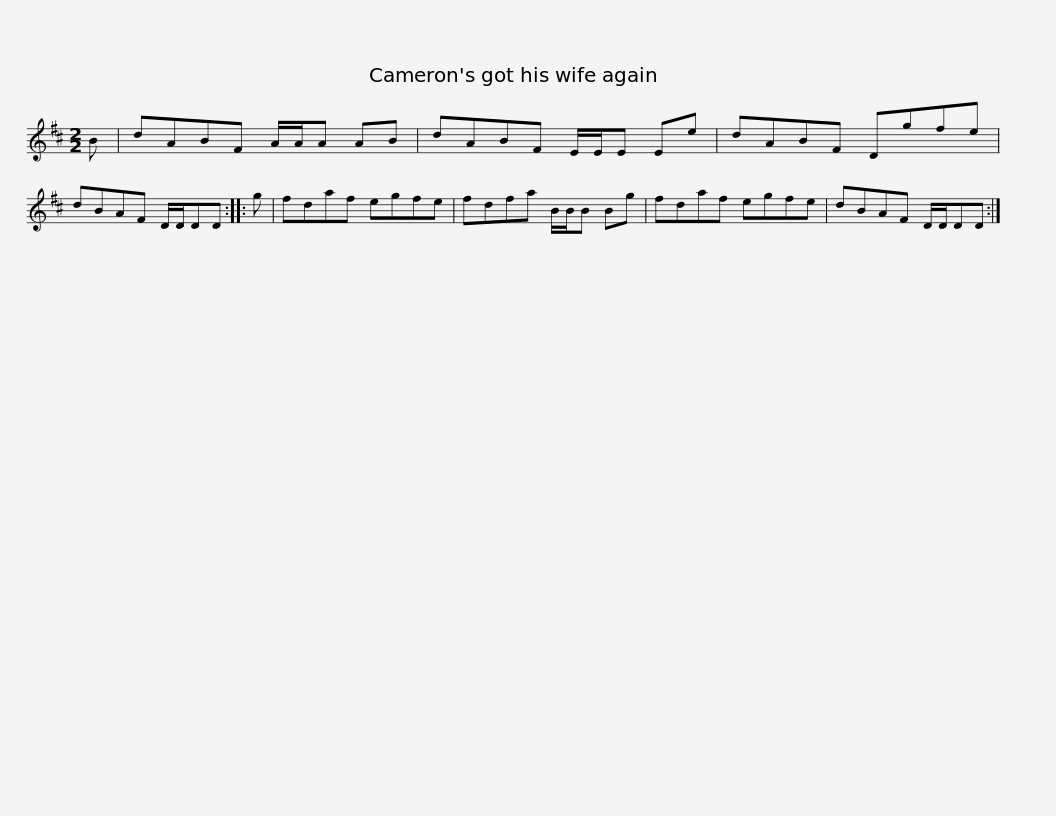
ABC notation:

X:1
L:1/8
M:2/2
I:linebreak $
K:D
V:1 treble
V:1
 B | dABF A/A/A AB | dABF E/E/E Ee | dABF Dgfe | dBAF D/D/DD :: %5
 g |$ fdaf egfe | fdfa B/B/B Bg | fdaf egfe | dBAF D/D/DD :| %10
